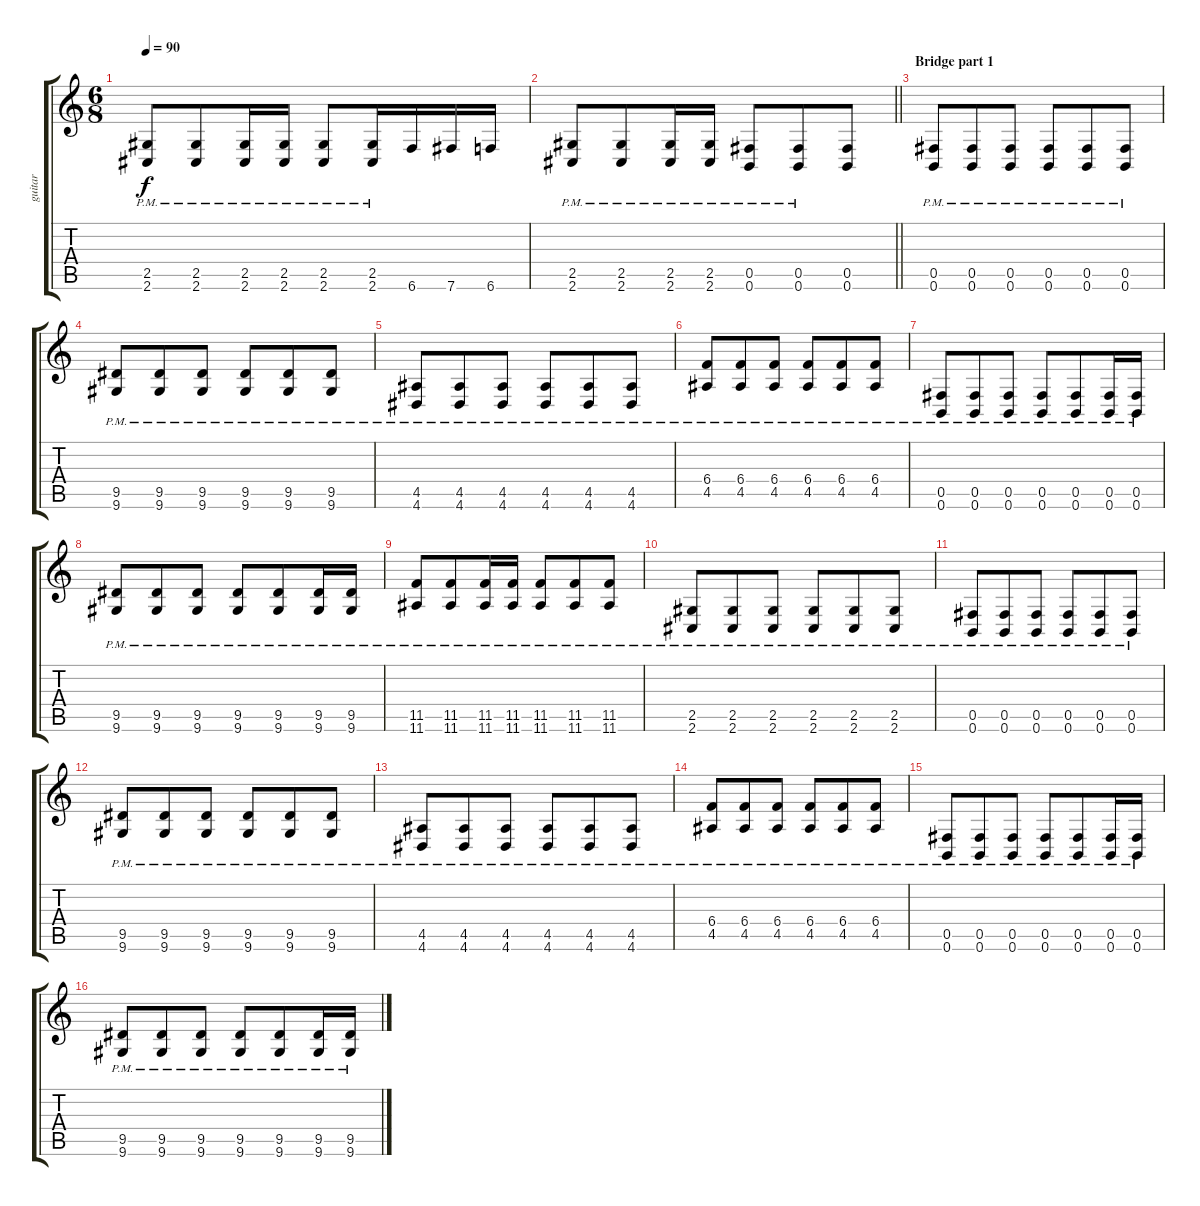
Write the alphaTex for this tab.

\track ("guitar" "guitar") {instrument distortionguitar}
\staff {score tabs}
\tuning (Db4 Ab3 E3 B2 Gb2 B1) {hide}
\ts (6 8)
\tempo 90
\clef g2
\ks c
(2.5{pm} 2.6{pm}).8{dy f} (2.5{pm} 2.6{pm}).8 (2.5{pm} 2.6{pm}).16 (2.5{pm} 2.6{pm}).16 (2.5{pm} 2.6{pm}).8 (2.5{pm} 2.6{pm}).16 6.6.16 7.6.16 6.6.16 |
\barLineRight lightlight
(2.5{pm} 2.6{pm}).8 (2.5{pm} 2.6{pm}).8 (2.5{pm} 2.6{pm}).16 (2.5{pm} 2.6{pm}).16 (0.5{pm} 0.6{pm}).8 (0.5{pm} 0.6{pm}).8 (0.5 0.6).8 |
\section ("" "Bridge part 1")
(0.5{pm} 0.6{pm}).8 (0.5{pm} 0.6{pm}).8 (0.5{pm} 0.6{pm}).8 (0.5{pm} 0.6{pm}).8 (0.5{pm} 0.6{pm}).8 (0.5{pm} 0.6{pm}).8 |
(9.5{pm} 9.6{pm}).8 (9.5{pm} 9.6{pm}).8 (9.5{pm} 9.6{pm}).8 (9.5{pm} 9.6{pm}).8 (9.5{pm} 9.6{pm}).8 (9.5{pm} 9.6{pm}).8 |
(4.5{pm} 4.6{pm}).8 (4.5{pm} 4.6{pm}).8 (4.5{pm} 4.6{pm}).8 (4.5{pm} 4.6{pm}).8 (4.5{pm} 4.6{pm}).8 (4.5{pm} 4.6{pm}).8 |
(6.4{pm} 4.5{pm}).8 (6.4{pm} 4.5{pm}).8 (6.4{pm} 4.5{pm}).8 (6.4{pm} 4.5{pm}).8 (6.4{pm} 4.5{pm}).8 (6.4{pm} 4.5{pm}).8 |
(0.5{pm} 0.6{pm}).8 (0.5{pm} 0.6{pm}).8 (0.5{pm} 0.6{pm}).8 (0.5{pm} 0.6{pm}).8 (0.5{pm} 0.6{pm}).8 (0.5{pm} 0.6{pm}).16 (0.5{pm} 0.6{pm}).16 |
(9.5{pm} 9.6{pm}).8 (9.5{pm} 9.6{pm}).8 (9.5{pm} 9.6{pm}).8 (9.5{pm} 9.6{pm}).8 (9.5{pm} 9.6{pm}).8 (9.5{pm} 9.6{pm}).16 (9.5{pm} 9.6{pm}).16 |
(11.5{pm} 11.6{pm}).8 (11.5{pm} 11.6{pm}).8 (11.5{pm} 11.6{pm}).16 (11.5{pm} 11.6{pm}).16 (11.5{pm} 11.6{pm}).8 (11.5{pm} 11.6{pm}).8 (11.5{pm} 11.6{pm}).8 |
(2.5{pm} 2.6{pm}).8 (2.5{pm} 2.6{pm}).8 (2.5{pm} 2.6{pm}).8 (2.5{pm} 2.6{pm}).8 (2.5{pm} 2.6{pm}).8 (2.5{pm} 2.6{pm}).8 |
(0.5{pm} 0.6{pm}).8 (0.5{pm} 0.6{pm}).8 (0.5{pm} 0.6{pm}).8 (0.5{pm} 0.6{pm}).8 (0.5{pm} 0.6{pm}).8 (0.5{pm} 0.6{pm}).8 |
(9.5{pm} 9.6{pm}).8 (9.5{pm} 9.6{pm}).8 (9.5{pm} 9.6{pm}).8 (9.5{pm} 9.6{pm}).8 (9.5{pm} 9.6{pm}).8 (9.5{pm} 9.6{pm}).8 |
(4.5{pm} 4.6{pm}).8 (4.5{pm} 4.6{pm}).8 (4.5{pm} 4.6{pm}).8 (4.5{pm} 4.6{pm}).8 (4.5{pm} 4.6{pm}).8 (4.5{pm} 4.6{pm}).8 |
(6.4{pm} 4.5{pm}).8 (6.4{pm} 4.5{pm}).8 (6.4{pm} 4.5{pm}).8 (6.4{pm} 4.5{pm}).8 (6.4{pm} 4.5{pm}).8 (6.4{pm} 4.5{pm}).8 |
(0.5{pm} 0.6{pm}).8 (0.5{pm} 0.6{pm}).8 (0.5{pm} 0.6{pm}).8 (0.5{pm} 0.6{pm}).8 (0.5{pm} 0.6{pm}).8 (0.5{pm} 0.6{pm}).16 (0.5{pm} 0.6{pm}).16 |
(9.5{pm} 9.6{pm}).8 (9.5{pm} 9.6{pm}).8 (9.5{pm} 9.6{pm}).8 (9.5{pm} 9.6{pm}).8 (9.5{pm} 9.6{pm}).8 (9.5{pm} 9.6{pm}).16 (9.5{pm} 9.6{pm}).16
